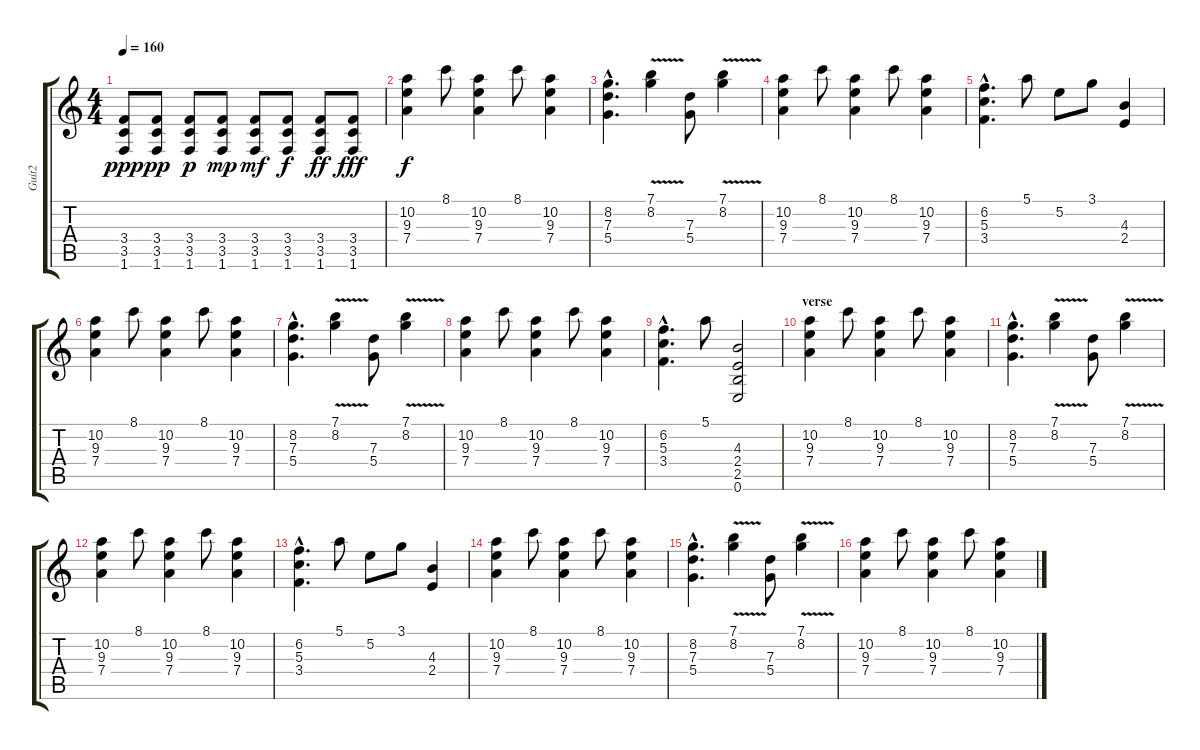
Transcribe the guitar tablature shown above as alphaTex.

\track ("Guit2" "Guit2") {instrument overdrivenguitar}
\staff {score tabs}
\tuning (E4 B3 G3 D3 A2 E2) {hide}
\ts (4 4)
\tempo 160
\clef g2
\ks c
(3.4 3.5 1.6).8{dy ppp} (3.4 3.5 1.6).8{dy pp} (3.4 3.5 1.6).8{dy p} (3.4 3.5 1.6).8{dy mp} (3.4 3.5 1.6).8{dy mf} (3.4 3.5 1.6).8{dy f} (3.4 3.5 1.6).8{dy ff} (3.4 3.5 1.6).8{dy fff} |
(10.2 9.3 7.4).4{dy f} 8.1.8 (10.2 9.3 7.4).4 8.1.8 (10.2 9.3 7.4).4 |
(8.2{hac} 7.3{hac} 5.4{hac}).4{d} (7.1{v} 8.2{v}).4 (7.3 5.4).8 (7.1{v} 8.2{v}).4 |
(10.2 9.3 7.4).4 8.1.8 (10.2 9.3 7.4).4 8.1.8 (10.2 9.3 7.4).4 |
(6.2{hac} 5.3{hac} 3.4{hac}).4{d} 5.1.8 5.2.8 3.1.8 (4.3 2.4).4 |
(10.2 9.3 7.4).4 8.1.8 (10.2 9.3 7.4).4 8.1.8 (10.2 9.3 7.4).4 |
(8.2{hac} 7.3{hac} 5.4{hac}).4{d} (7.1{v} 8.2{v}).4 (7.3 5.4).8 (7.1{v} 8.2{v}).4 |
(10.2 9.3 7.4).4 8.1.8 (10.2 9.3 7.4).4 8.1.8 (10.2 9.3 7.4).4 |
(6.2{hac} 5.3{hac} 3.4{hac}).4{d} 5.1.8 (4.3 2.4 2.5 0.6).2 |
\section ("" "verse")
(10.2 9.3 7.4).4 8.1.8 (10.2 9.3 7.4).4 8.1.8 (10.2 9.3 7.4).4 |
(8.2{hac} 7.3{hac} 5.4{hac}).4{d} (7.1{v} 8.2{v}).4 (7.3 5.4).8 (7.1{v} 8.2{v}).4 |
(10.2 9.3 7.4).4 8.1.8 (10.2 9.3 7.4).4 8.1.8 (10.2 9.3 7.4).4 |
(6.2{hac} 5.3{hac} 3.4{hac}).4{d} 5.1.8 5.2.8 3.1.8 (4.3 2.4).4 |
(10.2 9.3 7.4).4 8.1.8 (10.2 9.3 7.4).4 8.1.8 (10.2 9.3 7.4).4 |
(8.2{hac} 7.3{hac} 5.4{hac}).4{d} (7.1{v} 8.2{v}).4 (7.3 5.4).8 (7.1{v} 8.2{v}).4 |
(10.2 9.3 7.4).4 8.1.8 (10.2 9.3 7.4).4 8.1.8 (10.2 9.3 7.4).4
